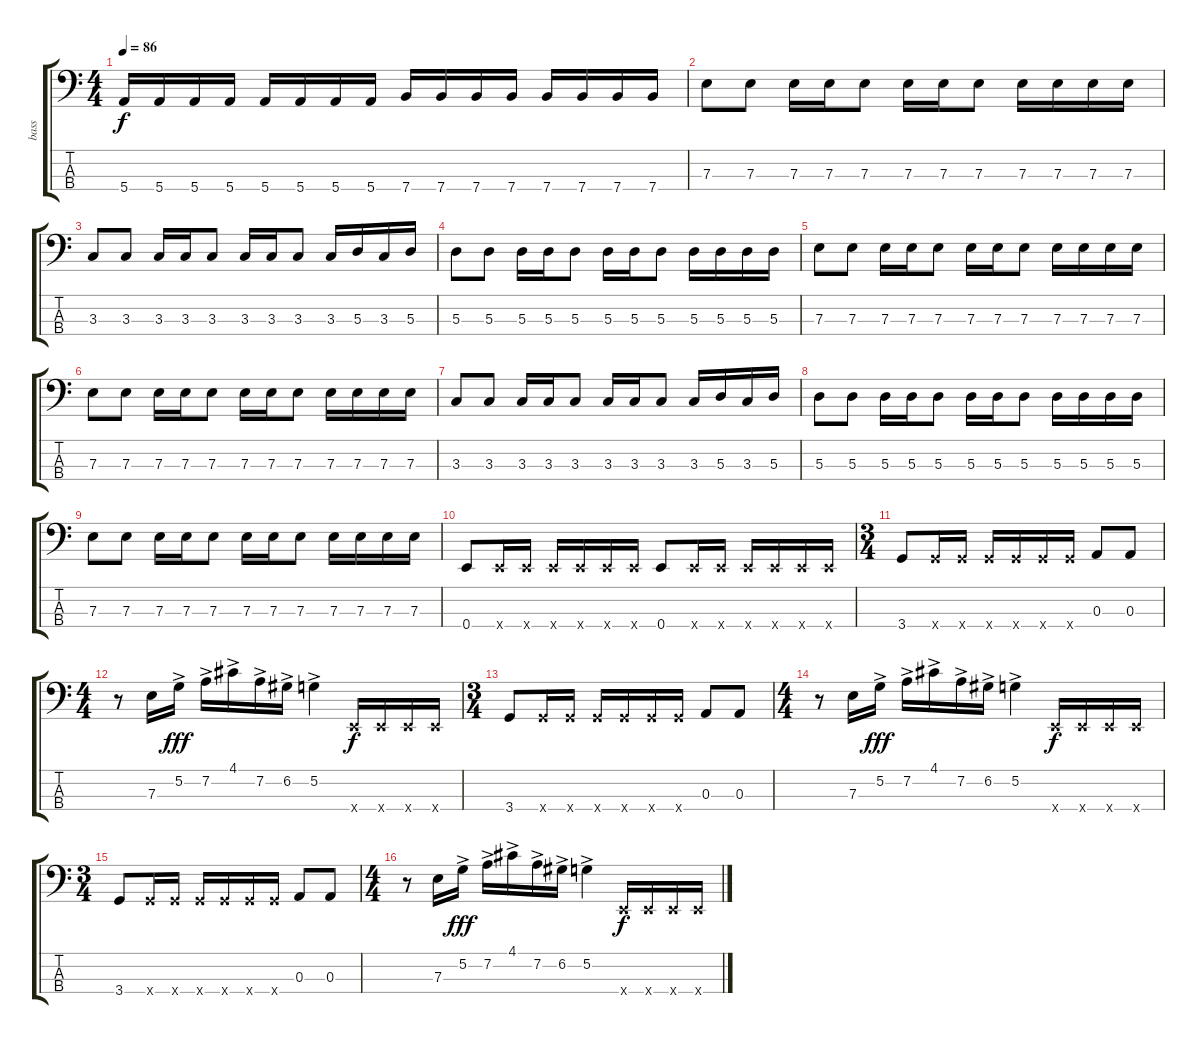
\track ("bass" "bass") {instrument slapbass1}
\staff {score tabs}
\tuning (A2 D2 A1 E1) {hide}
\ts (4 4)
\tempo 86
\clef f4
\ks c
5.4.16{dy f} 5.4.16 5.4.16 5.4.16 5.4.16 5.4.16 5.4.16 5.4.16 7.4.16 7.4.16 7.4.16 7.4.16 7.4.16 7.4.16 7.4.16 7.4.16 |
7.3.8 7.3.8 7.3.16 7.3.16 7.3.8 7.3.16 7.3.16 7.3.8 7.3.16 7.3.16 7.3.16 7.3.16 |
3.3.8 3.3.8 3.3.16 3.3.16 3.3.8 3.3.16 3.3.16 3.3.8 3.3.16 5.3.16 3.3.16 5.3.16 |
5.3.8 5.3.8 5.3.16 5.3.16 5.3.8 5.3.16 5.3.16 5.3.8 5.3.16 5.3.16 5.3.16 5.3.16 |
7.3.8 7.3.8 7.3.16 7.3.16 7.3.8 7.3.16 7.3.16 7.3.8 7.3.16 7.3.16 7.3.16 7.3.16 |
7.3.8 7.3.8 7.3.16 7.3.16 7.3.8 7.3.16 7.3.16 7.3.8 7.3.16 7.3.16 7.3.16 7.3.16 |
3.3.8 3.3.8 3.3.16 3.3.16 3.3.8 3.3.16 3.3.16 3.3.8 3.3.16 5.3.16 3.3.16 5.3.16 |
5.3.8 5.3.8 5.3.16 5.3.16 5.3.8 5.3.16 5.3.16 5.3.8 5.3.16 5.3.16 5.3.16 5.3.16 |
7.3.8 7.3.8 7.3.16 7.3.16 7.3.8 7.3.16 7.3.16 7.3.8 7.3.16 7.3.16 7.3.16 7.3.16 |
0.4.8 0.4{x}.16 0.4{x}.16 0.4{x}.16 0.4{x}.16 0.4{x}.16 0.4{x}.16 0.4.8 0.4{x}.16 0.4{x}.16 0.4{x}.16 0.4{x}.16 0.4{x}.16 0.4{x}.16 |
\ts (3 4)
3.4.8 3.4{x}.16 3.4{x}.16 3.4{x}.16 3.4{x}.16 3.4{x}.16 3.4{x}.16 0.3.8 0.3.8 |
\ts (4 4)
r.8 7.3.16 5.2{ac}.16{dy fff} 7.2{ac}.16 4.1{ac}.16 7.2{ac}.16 6.2{ac}.16 5.2{ac}.4 0.4{x}.16{dy f} 0.4{x}.16 0.4{x}.16 0.4{x}.16 |
\ts (3 4)
3.4.8 3.4{x}.16 3.4{x}.16 3.4{x}.16 3.4{x}.16 3.4{x}.16 3.4{x}.16 0.3.8 0.3.8 |
\ts (4 4)
r.8 7.3.16 5.2{ac}.16{dy fff} 7.2{ac}.16 4.1{ac}.16 7.2{ac}.16 6.2{ac}.16 5.2{ac}.4 0.4{x}.16{dy f} 0.4{x}.16 0.4{x}.16 0.4{x}.16 |
\ts (3 4)
3.4.8 3.4{x}.16 3.4{x}.16 3.4{x}.16 3.4{x}.16 3.4{x}.16 3.4{x}.16 0.3.8 0.3.8 |
\ts (4 4)
r.8 7.3.16 5.2{ac}.16{dy fff} 7.2{ac}.16 4.1{ac}.16 7.2{ac}.16 6.2{ac}.16 5.2{ac}.4 0.4{x}.16{dy f} 0.4{x}.16 0.4{x}.16 0.4{x}.16
